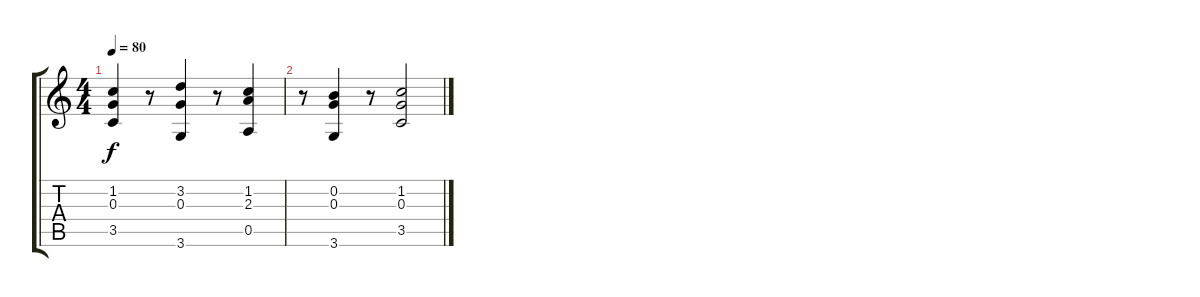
\track "" {instrument acousticguitarsteel}
\staff {score tabs}
\tuning (E4 B3 G3 D3 A2 E2) {hide}
\ts (4 4)
\tempo 80
\clef g2
\ks c
(1.2 0.3 3.5).4{dy f} r.8 (3.2 0.3 3.6).4 r.8 (1.2 2.3 0.5).4 |
r.8 (0.2 0.3 3.6).4 r.8 (1.2 0.3 3.5).2
